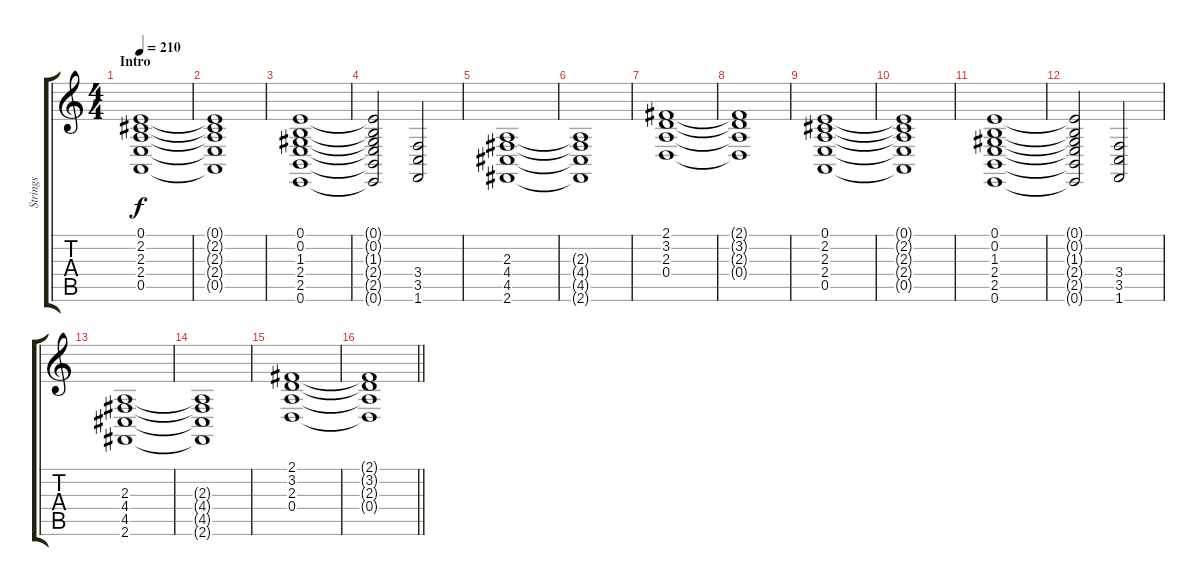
\track ("Strings" "Strings") {instrument stringensemble1}
\staff {score tabs}
\tuning (E4 B3 G3 D3 A2 E2) {hide}
\ts (4 4)
\section ("" "Intro")
\tempo 210
\clef g2
\ks c
(0.1 2.2 2.3 2.4 0.5).1{dy f instrument stringensemble1} |
(0.1{t} 2.2{t} 2.3{t} 2.4{t} 0.5{t}).1 |
(0.1 0.2 1.3 2.4 2.5 0.6).1 |
(0.1{t} 0.2{t} 1.3{t} 2.4{t} 2.5{t} 0.6{t}).2 (3.4 3.5 1.6).2 |
(2.3 4.4 4.5 2.6).1 |
(2.3{t} 4.4{t} 4.5{t} 2.6{t}).1 |
(2.1 3.2 2.3 0.4).1 |
(2.1{t} 3.2{t} 2.3{t} 0.4{t}).1 |
(0.1 2.2 2.3 2.4 0.5).1 |
(0.1{t} 2.2{t} 2.3{t} 2.4{t} 0.5{t}).1 |
(0.1 0.2 1.3 2.4 2.5 0.6).1 |
(0.1{t} 0.2{t} 1.3{t} 2.4{t} 2.5{t} 0.6{t}).2 (3.4 3.5 1.6).2 |
(2.3 4.4 4.5 2.6).1 |
(2.3{t} 4.4{t} 4.5{t} 2.6{t}).1 |
(2.1 3.2 2.3 0.4).1 |
\barLineRight lightlight
(2.1{t} 3.2{t} 2.3{t} 0.4{t}).1
